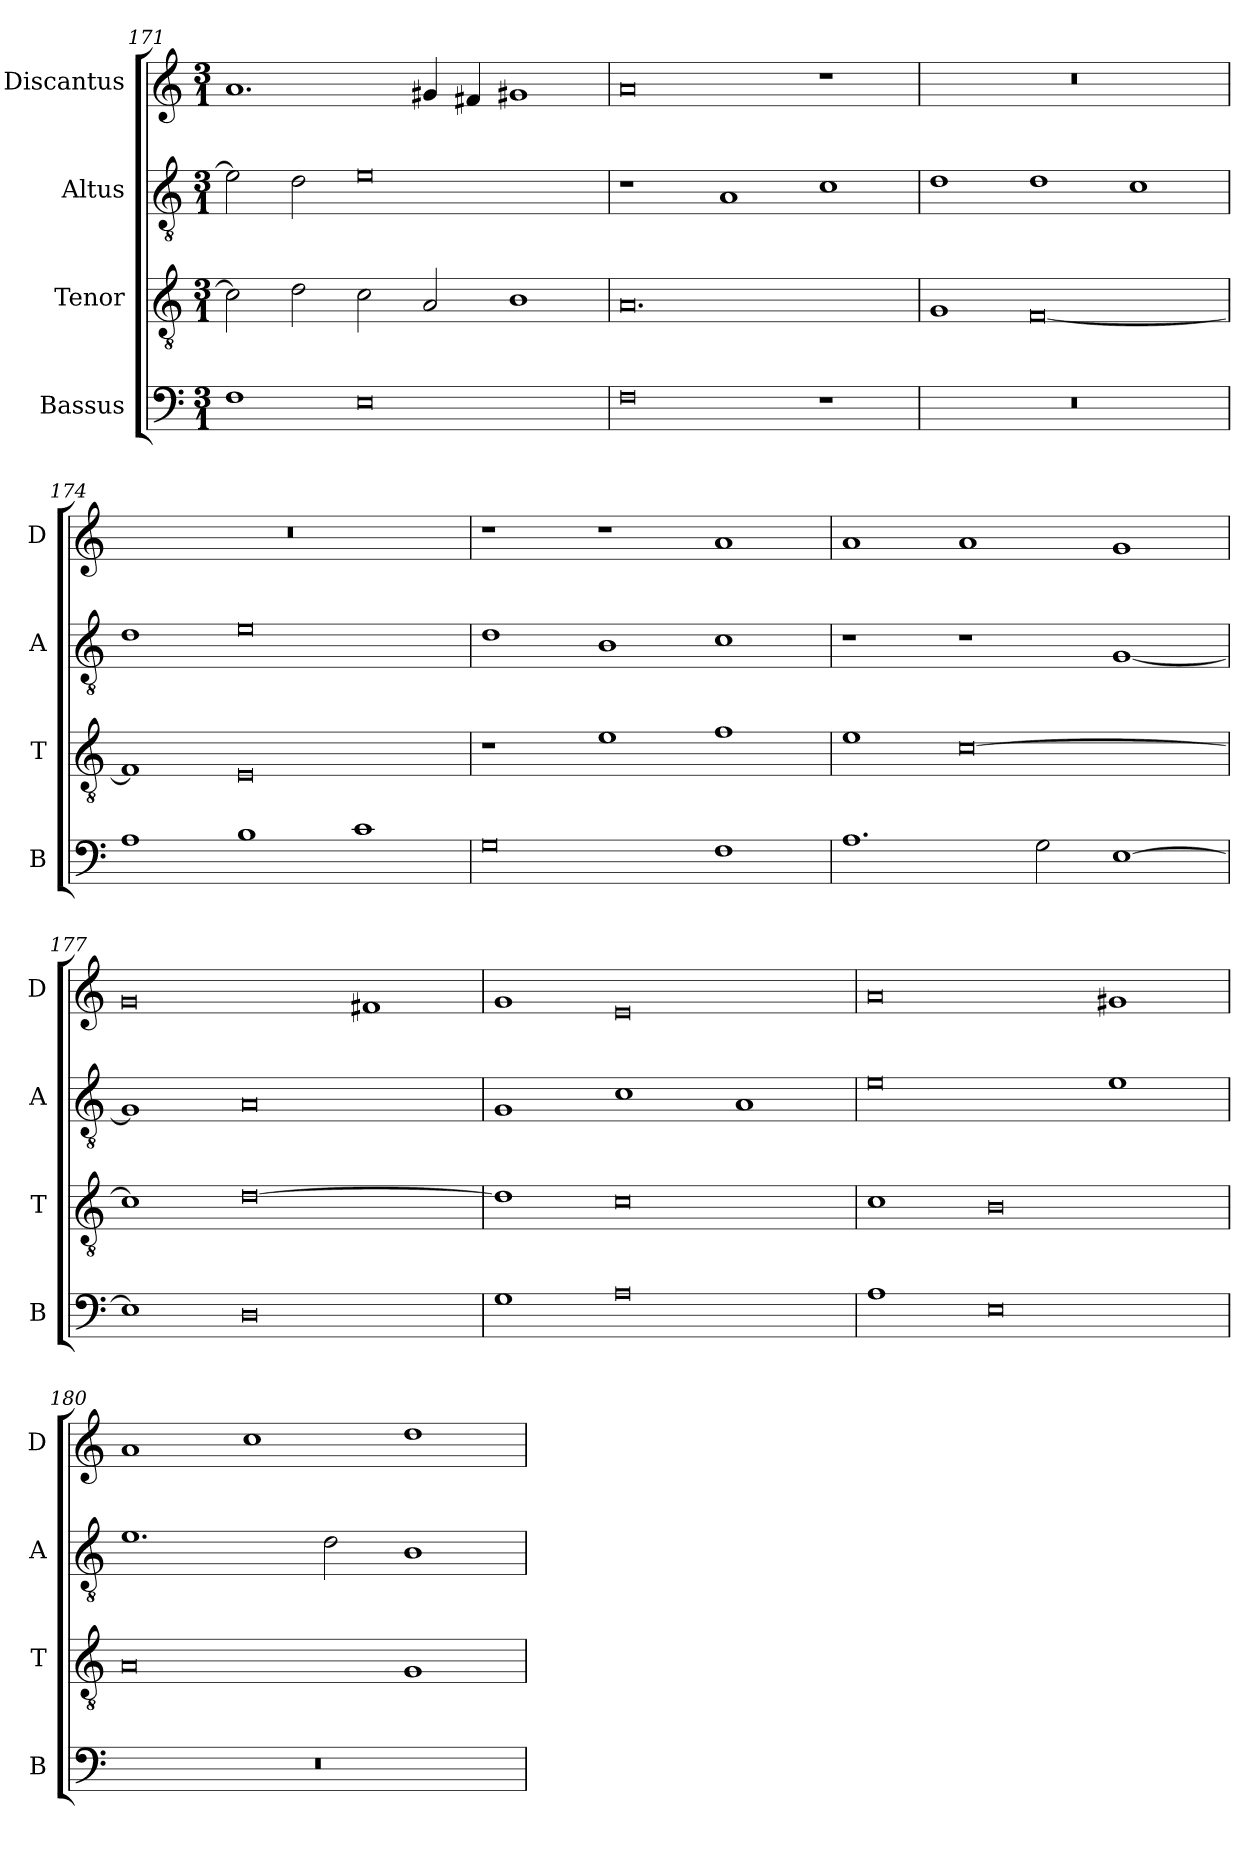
**kern	**kern	**kern	**kern
*part4	*part3	*part2	*part1
*staff4	*staff3	*staff2	*staff1
*I"Bassus	*I"Tenor	*I"Altus	*I"Discantus
*I'B	*I'T	*I'A	*I'D
*clefF4	*clefGv2	*clefGv2	*clefG2
*k[]	*k[]	*k[]	*k[]
*M3/1	*M3/1	*M3/1	*M3/1
=171	=171	=171	=171
1F	2c\]	2e\]	1.a
.	2d\	2d\	.
0E	2c\	0e	.
.	2A/	.	4g#X/
.	.	.	4f#X/
.	1B	.	1g#X
=172	=172	=172	=172
0F	0.A	1r	0a
.	.	1A	.
1r	.	1c	1r
=173	=173	=173	=173
0.r	1G	1d	0.r
.	[0F	1d	.
.	.	1c	.
=174	=174	=174	=174
1A	1F]	1d	0.r
1B	0E	0e	.
1c	.	.	.
=175	=175	=175	=175
0G	1r	1d	1r
.	1e	1B	1r
1F	1f	1c	1a
=176	=176	=176	=176
1.A	1e	1r	1a
.	[0c	1r	1a
2G\	.	.	.
[1E	.	[1G	1g
=177	=177	=177	=177
1E]	1c]	1G]	0g
0D	[0d	0A	.
.	.	.	1f#X
=178	=178	=178	=178
1G	1d]	1G	1g
0A	0c	1c	0e
.	.	1A	.
=179	=179	=179	=179
1A	1c	0e	0a
0E	0B	.	.
.	.	1e	1g#X
=180	=180	=180	=180
0.r	0A	1.e	1a
.	.	.	1cc
.	.	2d\	.
.	1G	1B	1dd
=	=	=	=
*-	*-	*-	*-
